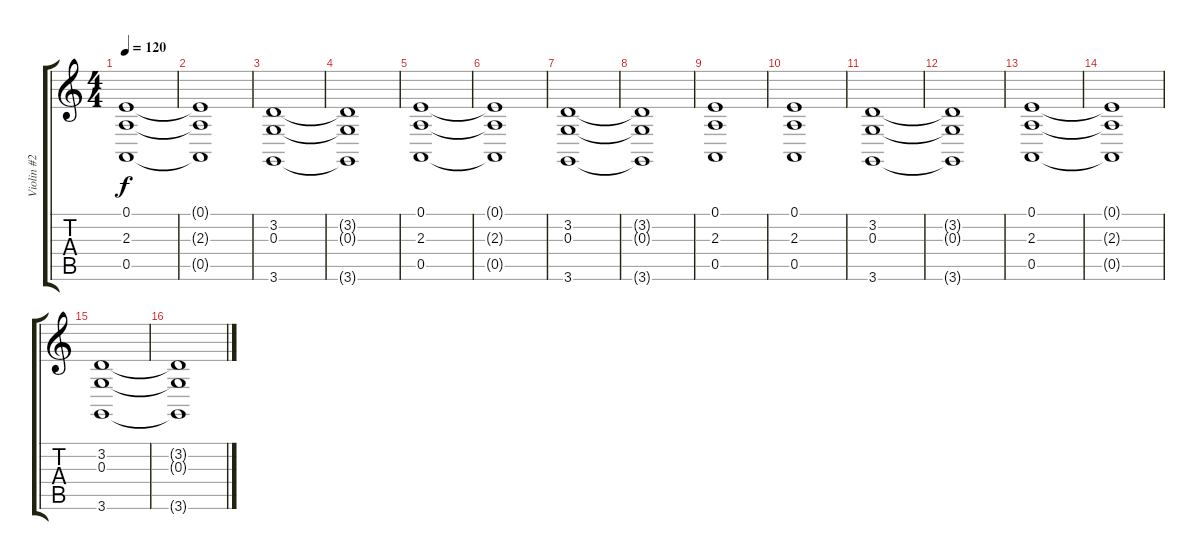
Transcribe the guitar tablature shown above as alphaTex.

\track ("Violin #2" "Violin #2") {instrument violin}
\staff {score tabs}
\tuning (E4 B3 G3 D3 A2 E2) {hide}
\ts (4 4)
\tempo 120
\clef g2
\ks c
(0.1 2.3 0.5).1{dy f} |
(0.1{t} 2.3{t} 0.5{t}).1 |
(3.2 0.3 3.6).1 |
(3.2{t} 0.3{t} 3.6{t}).1 |
(0.1 2.3 0.5).1{volume 7} |
(0.1{t} 2.3{t} 0.5{t}).1 |
(3.2 0.3 3.6).1 |
(3.2{t} 0.3{t} 3.6{t}).1 |
(0.1 2.3 0.5).1 |
(0.1 2.3 0.5).1 |
(3.2 0.3 3.6).1 |
(3.2{t} 0.3{t} 3.6{t}).1 |
(0.1 2.3 0.5).1{volume 6} |
(0.1{t} 2.3{t} 0.5{t}).1 |
(3.2 0.3 3.6).1 |
(3.2{t} 0.3{t} 3.6{t}).1
